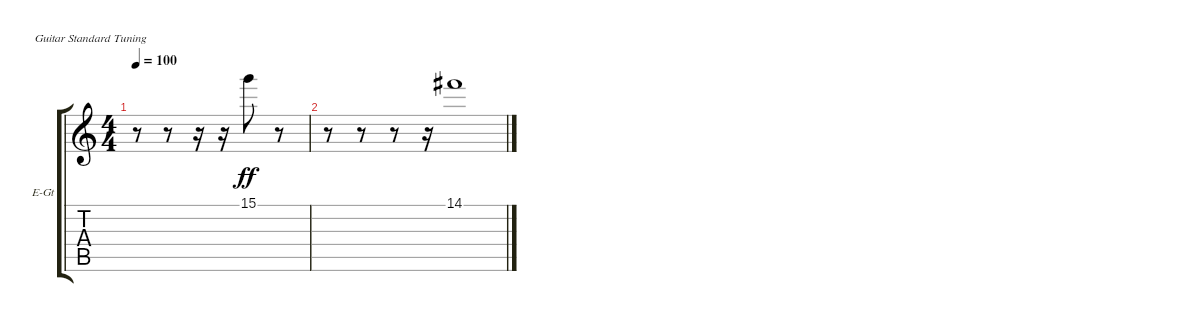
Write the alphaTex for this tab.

\defaultSystemsLayout 4
\bracketExtendMode groupsimilarinstruments
\firstSystemTrackNameOrientation horizontal
\otherSystemsTrackNameOrientation horizontal
\track ("Electric Guitar" "E-Gt") {instrument electricguitarclean}
\staff {score tabs}
\tuning (E4 B3 G3 D3 A2 E2)
\ts (4 4)
\tempo 100
\clef g2
\ks c
r.8{dy ff} r.8 r.16 r.16 15.1.8 r.8 |
r.8 r.8 r.8 r.16 14.1.1
